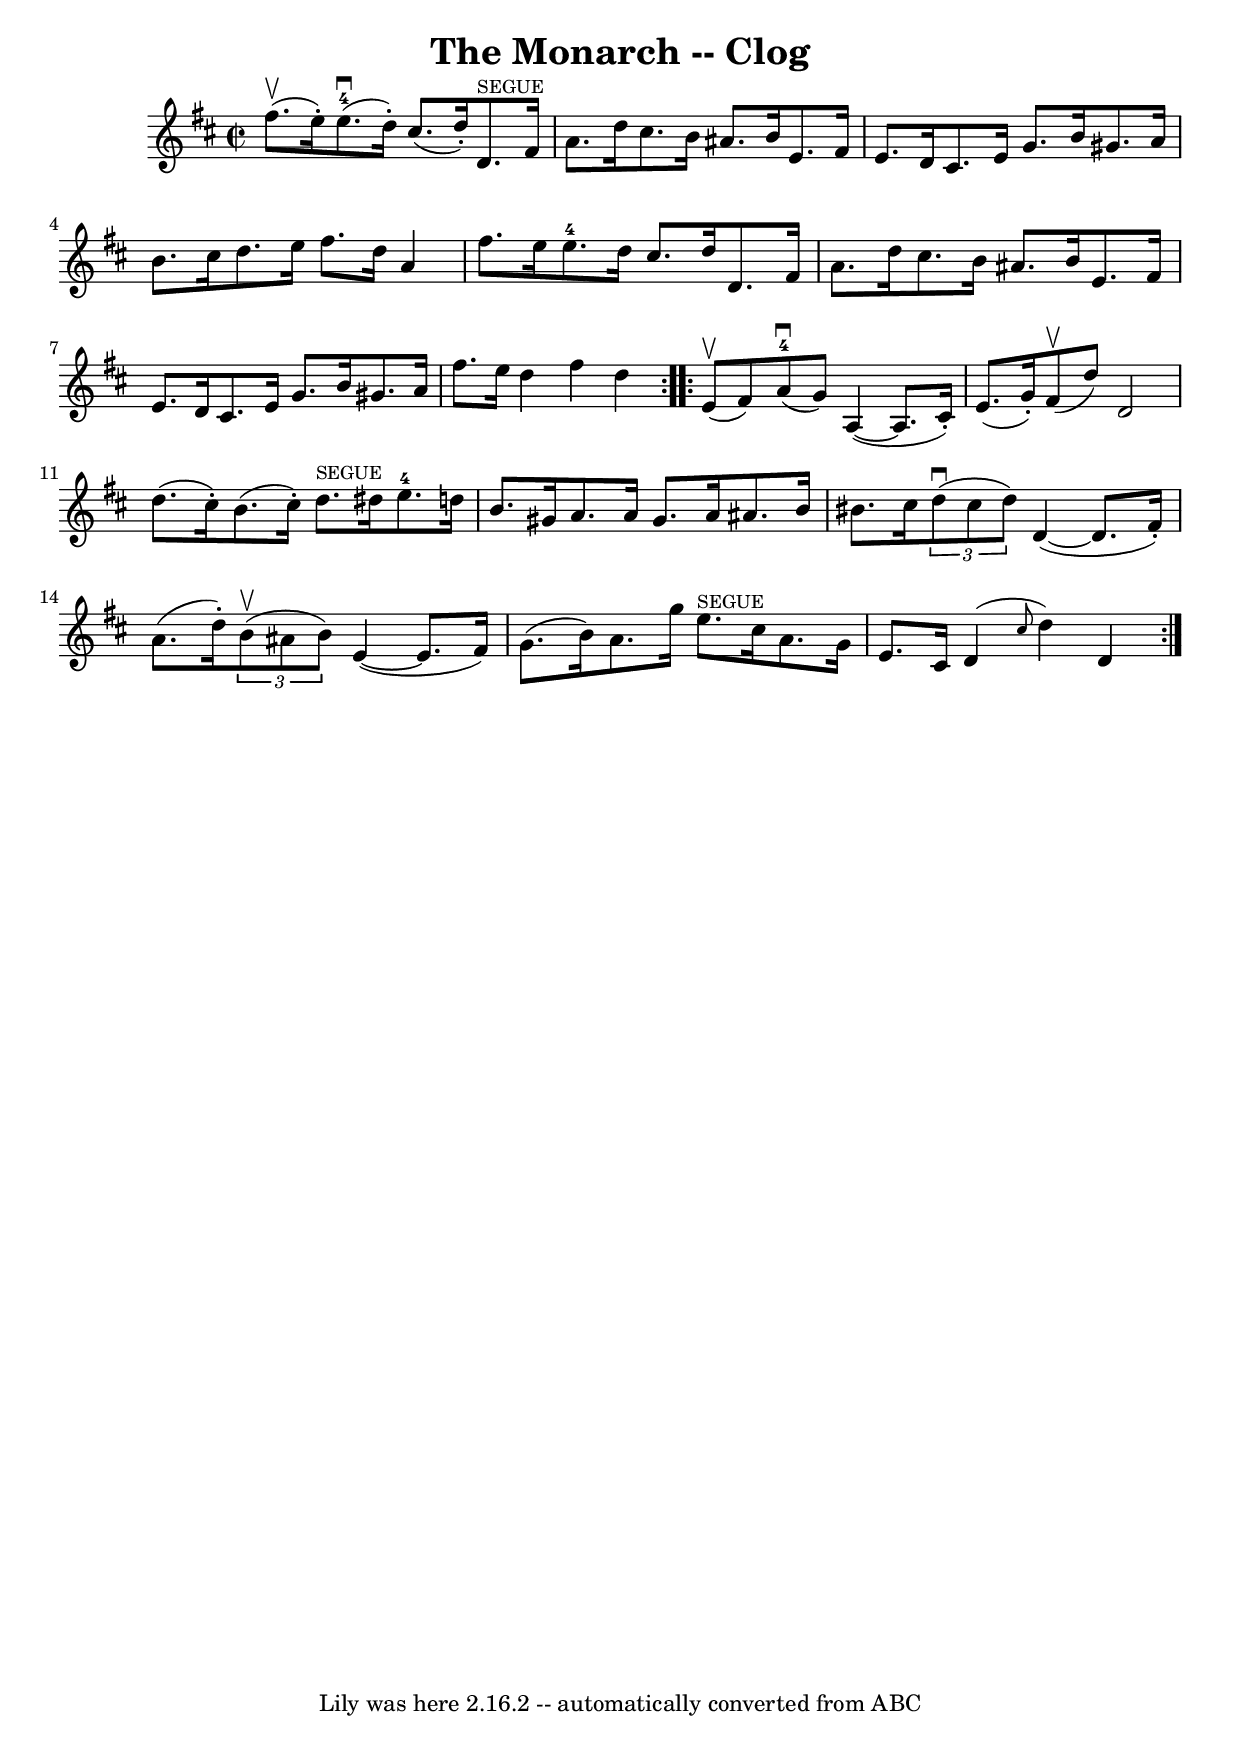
\version "2.16.2"
\include "Mammoth.ily"
\header {
  %% book = "Ryan's Mammoth Collection"
  crossRefNumber = "1"
  footnotes = ""
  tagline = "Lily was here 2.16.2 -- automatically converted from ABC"
  title = "The Monarch -- Clog"

}
voicedefault =  {



  \repeat volta 2 {

    \override Staff.TimeSignature #'style = #'C
    \time 2/2 
    \key d \major
    fis''8.^\upbow(e''16 -.) |
    e''8. 
    -4^\downbow(d''16 -.) cis''8. (d''16 -.) d'8.^\segue   
    fis'16 a'8. d''16  |
    cis''8. b'16 ais'8. b'16 e'8.   
    fis'16 e'8. d'16  |
    cis'8. e'16 g'8. b'16 gis'8.  
    a'16 b'8. cis''16  |
    d''8. e''16 fis''8. d''16 a'4 
    fis''8. e''16  |
    e''8.-4 d''16 cis''8. d''16    
    d'8. fis'16 a'8. d''16  |
    cis''8. b'16 ais'8. b'16   
    e'8. fis'16 e'8. d'16  |
    cis'8. e'16 g'8. b'16    
    gis'8. a'16 fis''8. e''16  |
    d''4 fis''4 d''4  
  }     

  \repeat volta 2 {
    e'8^\upbow(fis'8) |
    a'8-4^\downbow(
    g'8) a4 (~ a8. cis'16 -.) e'8. (g'16 -.) |
    fis'8 
    ^\upbow(d''8) d'2 d''8. (cis''16 -.) |
    b'8. (
    cis''16 -.) d''8.^\segue dis''16 e''8.-4 d''!16 b'8.    
    gis'16  |
    a'8. a'16 gis'8. a'16 ais'8. b'16 bis'8.   
    cis''16  |
    \times 2/3 { d''8^\downbow(cis''8 d''8) 
	       }   
    d'4 (~ d'8. fis'16 -.) a'8. (d''16 -.) |
    \times 2/3 { 
      b'8^\upbow(ais'8 b'8) 
    } e'4 (~ e'8. fis'16) g'8. (
    b'16) |
    a'8. g''16 e''8.^\segue cis''16 a'8. g'16 
    e'8. cis'16  |
    d'4 (\grace { cis''8  
		} d''4) d'4  
  }   

}

\score{
  <<

    \context Staff="default"
    {
      \voicedefault 
      
    }

  >>
  \layout {
    
  }
  \midi {
  }

}
